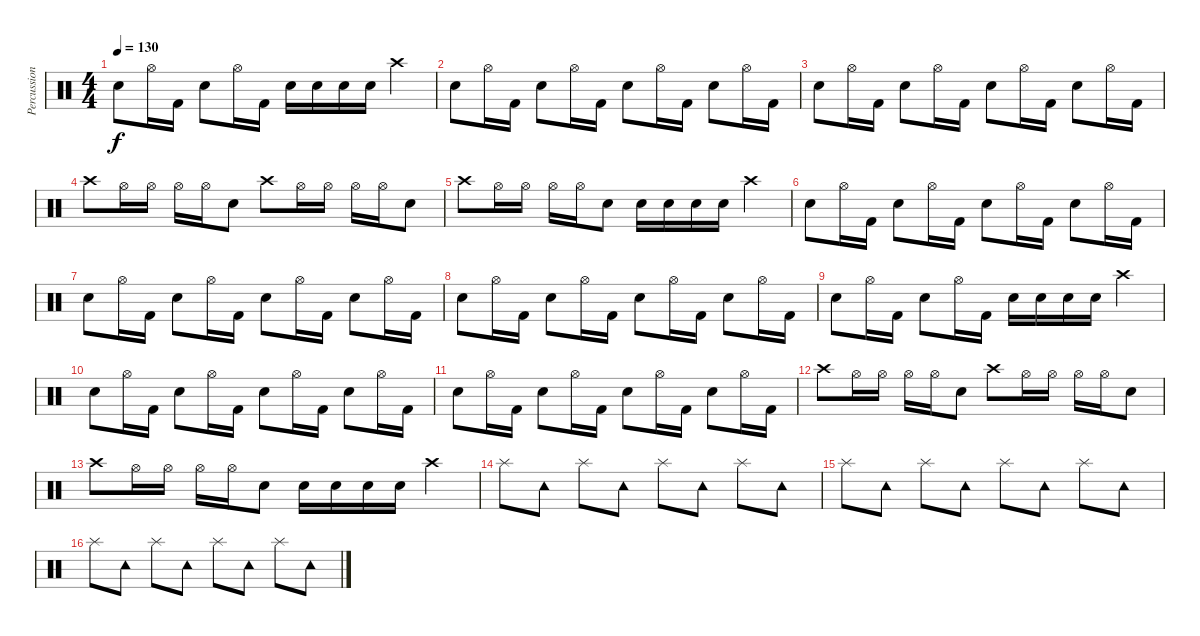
\track ("Percussions" "Percussion") {instrument percussion}
\staff {score}
\articulation defaults
\ts (4 4)
\tempo 130
\clef neutral
\ks c "Electric Snare (hit)".8{dy f} "Hi-Hat (open)".16 "Kick (hit) 2".16 "Electric Snare (hit)".8 "Hi-Hat (open)".16 "Kick (hit) 2".16 "Snare (hit) 2".16 "Snare (hit) 2".16 "Electric Snare (hit)".16 "Electric Snare (hit)".16 "Crash high (hit)".4
|
"Electric Snare (hit)".8 "Hi-Hat (open)".16 "Kick (hit) 2".16 "Electric Snare (hit)".8 "Hi-Hat (open)".16 "Kick (hit) 2".16 "Electric Snare (hit)".8 "Hi-Hat (open)".16 "Kick (hit) 2".16 "Electric Snare (hit)".8 "Hi-Hat (open)".16 "Kick (hit) 2".16 |
"Electric Snare (hit)".8 "Hi-Hat (open)".16 "Kick (hit) 2".16 "Electric Snare (hit)".8 "Hi-Hat (open)".16 "Kick (hit) 2".16 "Electric Snare (hit)".8 "Hi-Hat (open)".16 "Kick (hit) 2".16 "Electric Snare (hit)".8 "Hi-Hat (open)".16 "Kick (hit) 2".16 |
"Crash high (hit)".8 "Hi-Hat (open)".16 "Hi-Hat (open)".16 "Hi-Hat (open)".16 "Hi-Hat (open)".16 "Electric Snare (hit)".8 "Crash high (hit)".8 "Hi-Hat (open)".16 "Hi-Hat (open)".16 "Hi-Hat (open)".16 "Hi-Hat (open)".16 "Electric Snare (hit)".8 |
"Crash high (hit)".8 "Hi-Hat (open)".16 "Hi-Hat (open)".16 "Hi-Hat (open)".16 "Hi-Hat (open)".16 "Electric Snare (hit)".8 "Snare (hit) 2".16 "Snare (hit) 2".16 "Electric Snare (hit)".16 "Electric Snare (hit)".16 "Crash high (hit)".4 |
"Electric Snare (hit)".8 "Hi-Hat (open)".16 "Kick (hit) 2".16 "Electric Snare (hit)".8 "Hi-Hat (open)".16 "Kick (hit) 2".16 "Electric Snare (hit)".8 "Hi-Hat (open)".16 "Kick (hit) 2".16 "Electric Snare (hit)".8 "Hi-Hat (open)".16 "Kick (hit) 2".16 |
"Electric Snare (hit)".8 "Hi-Hat (open)".16 "Kick (hit) 2".16 "Electric Snare (hit)".8 "Hi-Hat (open)".16 "Kick (hit) 2".16 "Electric Snare (hit)".8 "Hi-Hat (open)".16 "Kick (hit) 2".16 "Electric Snare (hit)".8 "Hi-Hat (open)".16 "Kick (hit) 2".16 |
"Electric Snare (hit)".8 "Hi-Hat (open)".16 "Kick (hit) 2".16 "Electric Snare (hit)".8 "Hi-Hat (open)".16 "Kick (hit) 2".16 "Electric Snare (hit)".8 "Hi-Hat (open)".16 "Kick (hit) 2".16 "Electric Snare (hit)".8 "Hi-Hat (open)".16 "Kick (hit) 2".16 |
"Electric Snare (hit)".8 "Hi-Hat (open)".16 "Kick (hit) 2".16 "Electric Snare (hit)".8 "Hi-Hat (open)".16 "Kick (hit) 2".16 "Snare (hit) 2".16 "Snare (hit) 2".16 "Electric Snare (hit)".16 "Electric Snare (hit)".16 "Crash high (hit)".4 |
"Electric Snare (hit)".8 "Hi-Hat (open)".16 "Kick (hit) 2".16 "Electric Snare (hit)".8 "Hi-Hat (open)".16 "Kick (hit) 2".16 "Electric Snare (hit)".8 "Hi-Hat (open)".16 "Kick (hit) 2".16 "Electric Snare (hit)".8 "Hi-Hat (open)".16 "Kick (hit) 2".16 |
"Electric Snare (hit)".8 "Hi-Hat (open)".16 "Kick (hit) 2".16 "Electric Snare (hit)".8 "Hi-Hat (open)".16 "Kick (hit) 2".16 "Electric Snare (hit)".8 "Hi-Hat (open)".16 "Kick (hit) 2".16 "Electric Snare (hit)".8 "Hi-Hat (open)".16 "Kick (hit) 2".16 |
"Crash high (hit)".8 "Hi-Hat (open)".16 "Hi-Hat (open)".16 "Hi-Hat (open)".16 "Hi-Hat (open)".16 "Electric Snare (hit)".8 "Crash high (hit)".8 "Hi-Hat (open)".16 "Hi-Hat (open)".16 "Hi-Hat (open)".16 "Hi-Hat (open)".16 "Electric Snare (hit)".8 |
"Crash high (hit)".8 "Hi-Hat (open)".16 "Hi-Hat (open)".16 "Hi-Hat (open)".16 "Hi-Hat (open)".16 "Electric Snare (hit)".8 "Snare (hit) 2".16 "Snare (hit) 2".16 "Electric Snare (hit)".16 "Electric Snare (hit)".16 "Crash high (hit)".4 |
"Splash (hit)".8 "Tambourine (hit)".8 "Splash (hit)".8 "Tambourine (hit)".8 "Splash (hit)".8 "Tambourine (hit)".8 "Splash (hit)".8 "Tambourine (hit)".8 |
"Splash (hit)".8 "Tambourine (hit)".8 "Splash (hit)".8 "Tambourine (hit)".8 "Splash (hit)".8 "Tambourine (hit)".8 "Splash (hit)".8 "Tambourine (hit)".8 |
"Splash (hit)".8 "Tambourine (hit)".8 "Splash (hit)".8 "Tambourine (hit)".8 "Splash (hit)".8 "Tambourine (hit)".8 "Splash (hit)".8 "Tambourine (hit)".8
